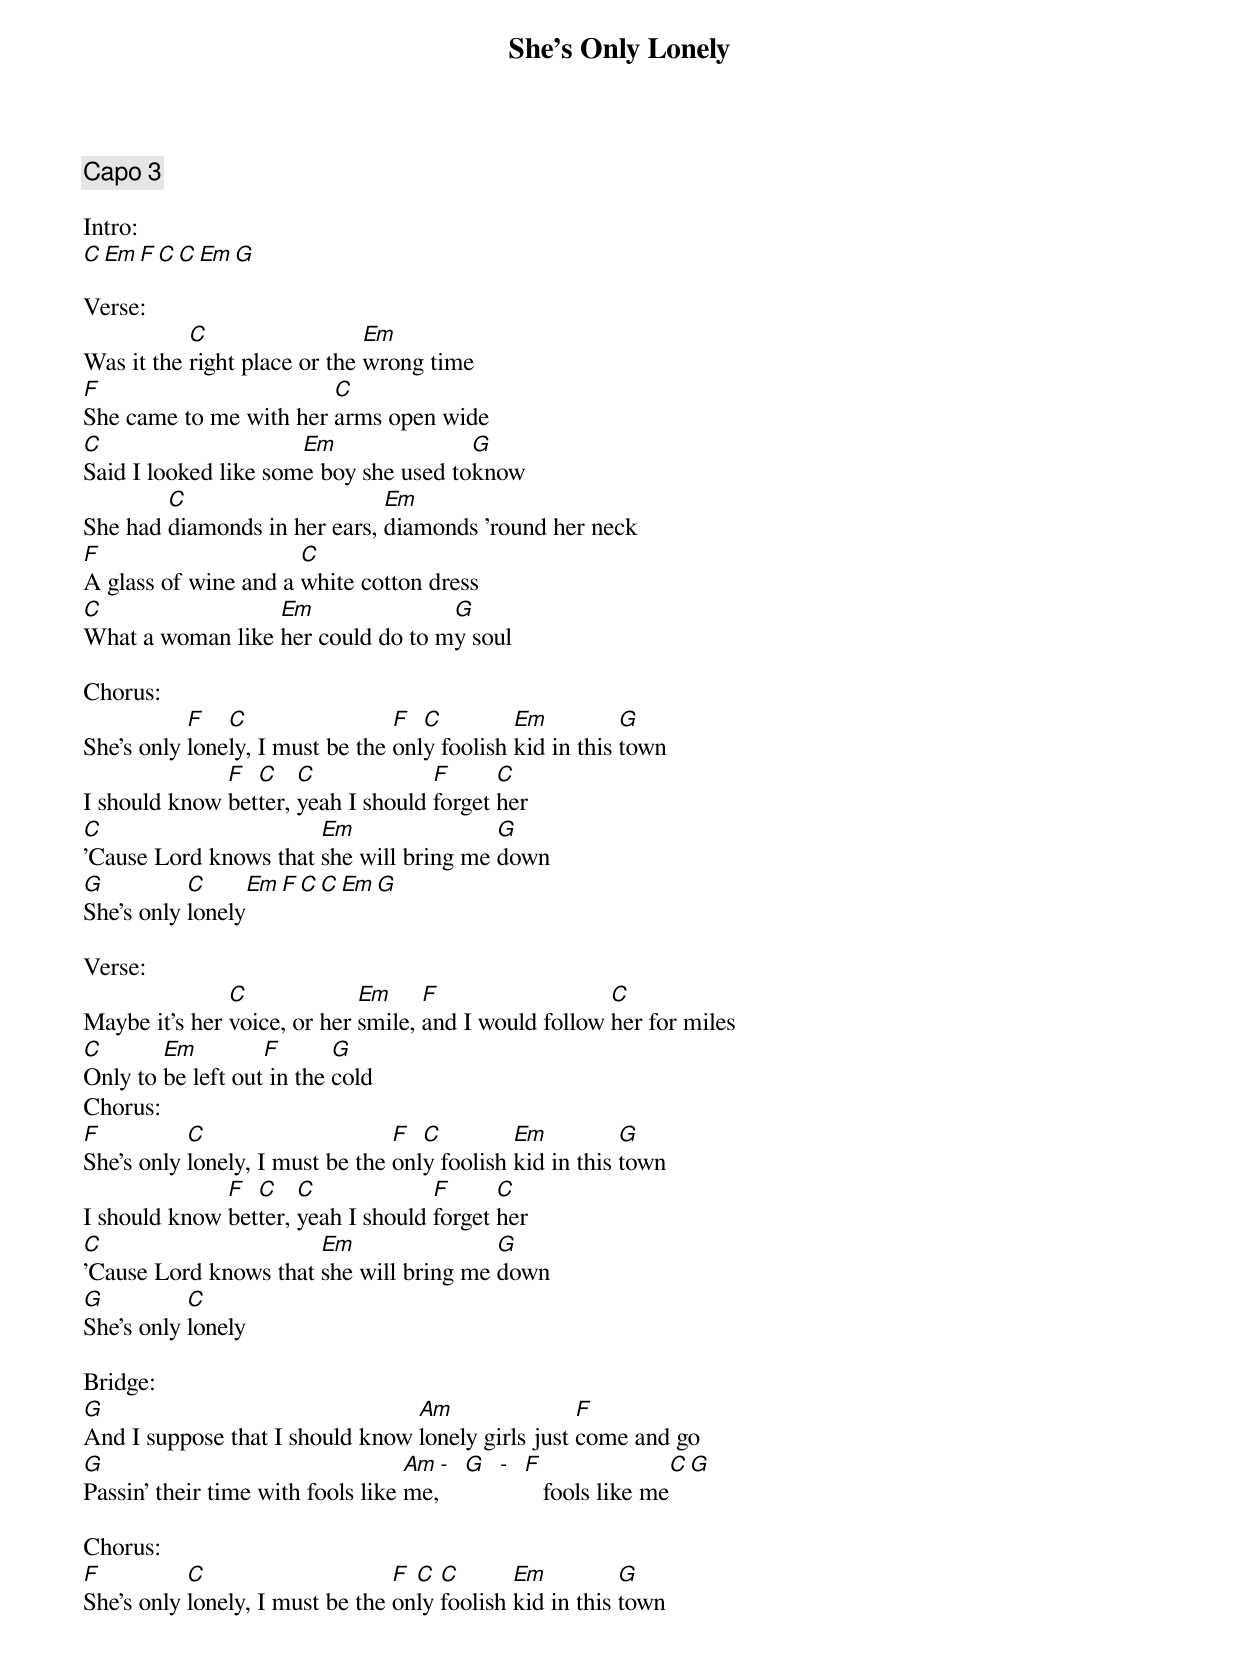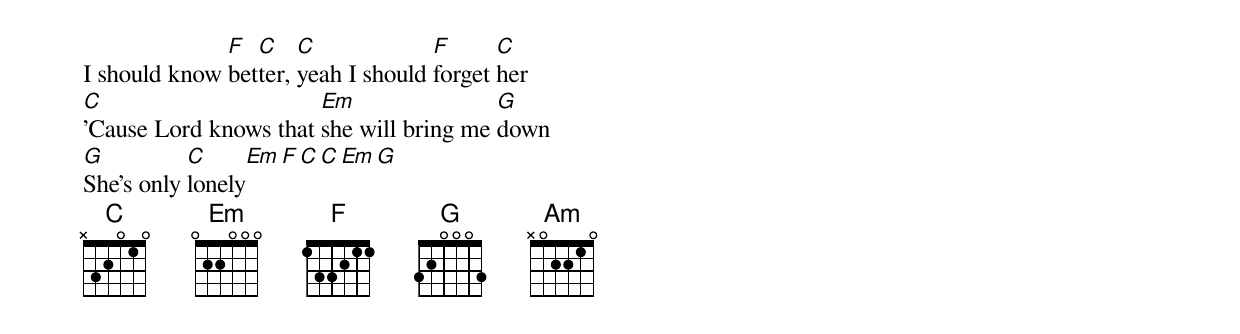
{title:She's Only Lonely}
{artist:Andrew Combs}
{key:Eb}
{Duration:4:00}
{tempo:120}
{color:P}

{comment: Capo 3}

Intro:
[C][Em][F][C][C][Em][G]

Verse:
Was it the [C]right place or the [Em]wrong time
[F]She came to me with her [C]arms open wide
[C]Said I looked like som[Em]e boy she used to[G]know
She had [C]diamonds in her ears, [Em]diamonds 'round her neck
[F]A glass of wine and a [C]white cotton dress
[C]What a woman like [Em]her could do to m[G]y soul

Chorus:
She's only [F]lone[C]ly, I must be the [F]onl[C]y foolish [Em]kid in this [G]town
I should know [F]bet[C]ter, [C]yeah I should [F]forget [C]her
[C]'Cause Lord knows that [Em]she will bring me [G]down
[G]She's only [C]lonely[Em][F][C][C][Em][G]

Verse:
Maybe it's her [C]voice, or her [Em]smile, [F]and I would follow [C]her for miles
[C]Only to [Em]be left out[F] in the [G]cold
Chorus:
[F]She's only [C]lonely, I must be the [F]onl[C]y foolish [Em]kid in this [G]town
I should know [F]bet[C]ter, [C]yeah I should [F]forget [C]her
[C]'Cause Lord knows that [Em]she will bring me [G]down
[G]She's only [C]lonely

Bridge:
[G]And I suppose that I should know [Am]lonely girls just [F]come and go
[G]Passin' their time with fools like [Am]me,[-]  [G]  [-]  [F]   fools like me[C][G]

Chorus:
[F]She's only [C]lonely, I must be the [F]on[C]ly [C]foolish [Em]kid in this [G]town
I should know [F]bet[C]ter, [C]yeah I should [F]forget [C]her
[C]'Cause Lord knows that [Em]she will bring me [G]down
[G]She's only [C]lonely[Em][F][C][C][Em][G]
